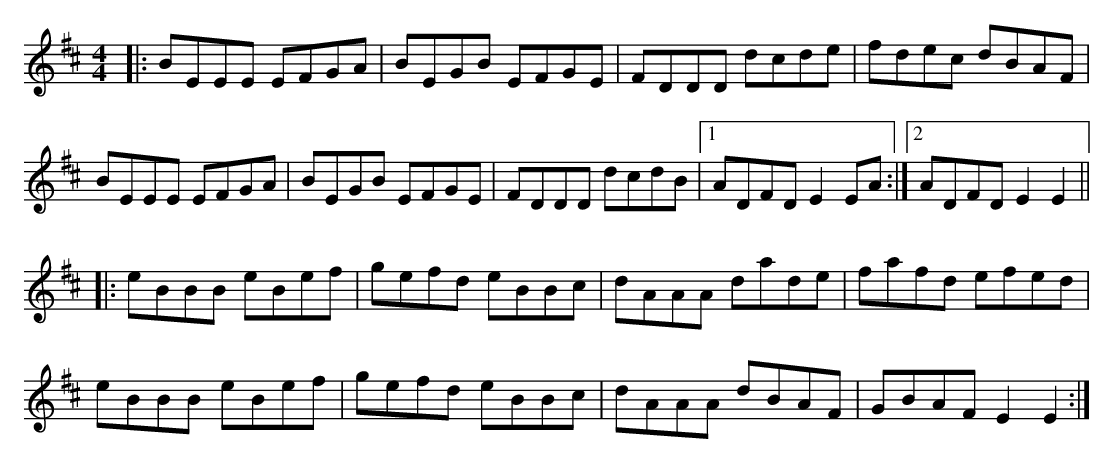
X:1
M:4/4
K:Edor
|:BEEE EFGA|BEGB EFGE|FDDD dcde|fdec dBAF|
BEEE EFGA|BEGB EFGE|FDDD dcdB|1 ADFDE2EA:|2 ADFDE2E2||
|:eBBB eBef|gefd eBBc|dAAA dade|fafd efed|
eBBB eBef|gefd eBBc|dAAA dBAF|GBAFE2E2:|
